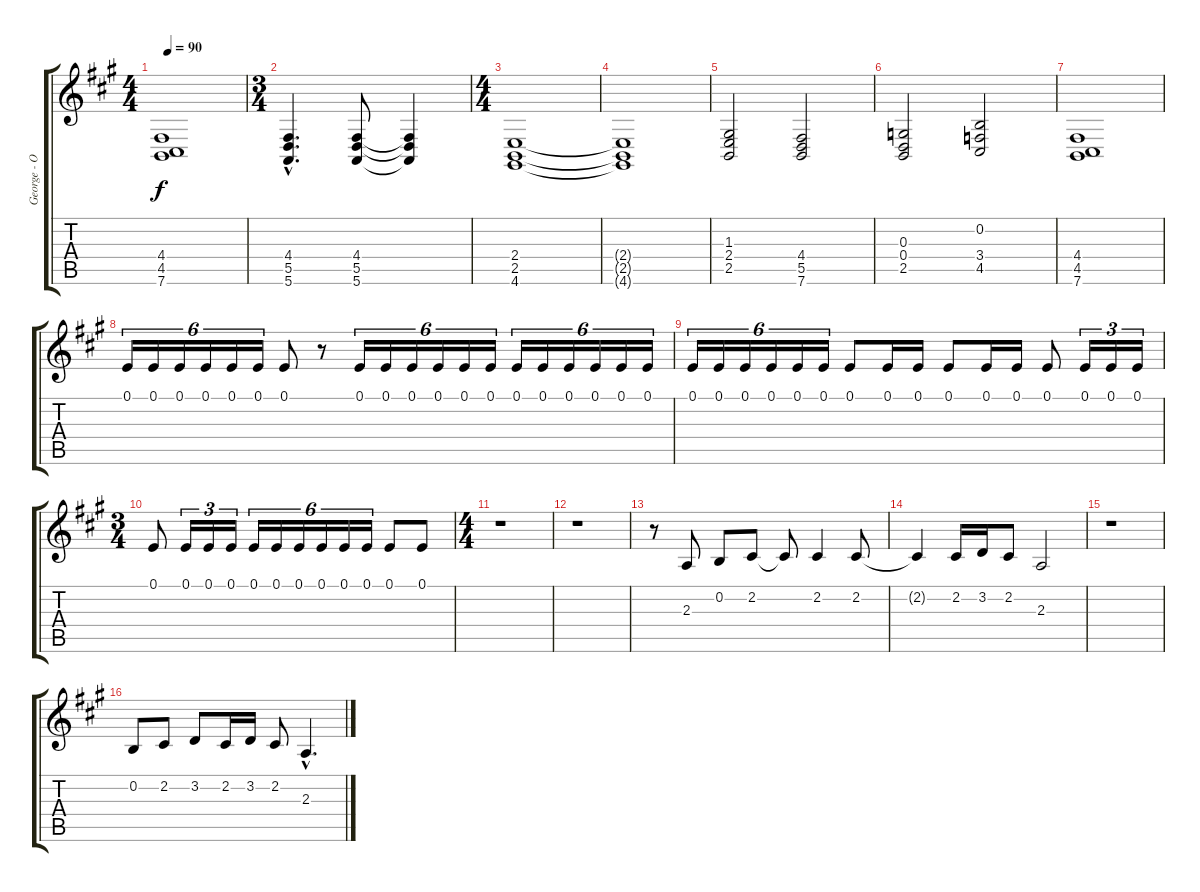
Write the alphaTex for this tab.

\track ("George - Organ Bass" "George - O") {instrument drawbarorgan}
\staff {score tabs}
\tuning (E4 B3 G3 D3 A2 E2) {hide}
\ts (4 4)
\tempo 90
\clef g2
\ks a
(4.4 4.5 7.6).1{dy f} |
\ts (3 4)
(4.4{hac} 5.5{hac} 5.6{hac}).4{d} (4.4 5.5 5.6).8 (4.4{t} 5.5{t} 5.6{t}).4 |
\ts (4 4)
(2.4 2.5 4.6).1 |
(2.4{t} 2.5{t} 4.6{t}).1 |
(1.3 2.4 2.5).2 (4.4 5.5 7.6).2 |
(0.3 0.4 2.5).2 (0.2 3.4 4.5).2 |
(4.4 4.5 7.6).1 |
0.1.16{tu (6 4)} 0.1.16{tu (6 4)} 0.1.16{tu (6 4)} 0.1.16{tu (6 4)} 0.1.16{tu (6 4)} 0.1.16{tu (6 4)} 0.1.8 r.8 0.1.16{tu (6 4)} 0.1.16{tu (6 4)} 0.1.16{tu (6 4)} 0.1.16{tu (6 4)} 0.1.16{tu (6 4)} 0.1.16{tu (6 4)} 0.1.16{tu (6 4)} 0.1.16{tu (6 4)} 0.1.16{tu (6 4)} 0.1.16{tu (6 4)} 0.1.16{tu (6 4)} 0.1.16{tu (6 4)} |
0.1.16{tu (6 4)} 0.1.16{tu (6 4)} 0.1.16{tu (6 4)} 0.1.16{tu (6 4)} 0.1.16{tu (6 4)} 0.1.16{tu (6 4)} 0.1.8 0.1.16 0.1.16 0.1.8 0.1.16 0.1.16 0.1.8 0.1.16{tu (3 2)} 0.1.16{tu (3 2)} 0.1.16{tu (3 2)} |
\ts (3 4)
0.1.8 0.1.16{tu (3 2)} 0.1.16{tu (3 2)} 0.1.16{tu (3 2)} 0.1.16{tu (6 4)} 0.1.16{tu (6 4)} 0.1.16{tu (6 4)} 0.1.16{tu (6 4)} 0.1.16{tu (6 4)} 0.1.16{tu (6 4)} 0.1.8 0.1.8 |
\ts (4 4)
r.1 |
r.1 |
r.8 2.3.8 0.2.8 2.2.8 2.2{t}.8 2.2.4 2.2.8 |
2.2{t}.4 2.2.16 3.2.16 2.2.8 2.3.2 |
r.1 |
0.2.8 2.2.8 3.2.8 2.2.16 3.2.16 2.2.8 2.3{hac}.4{d}
